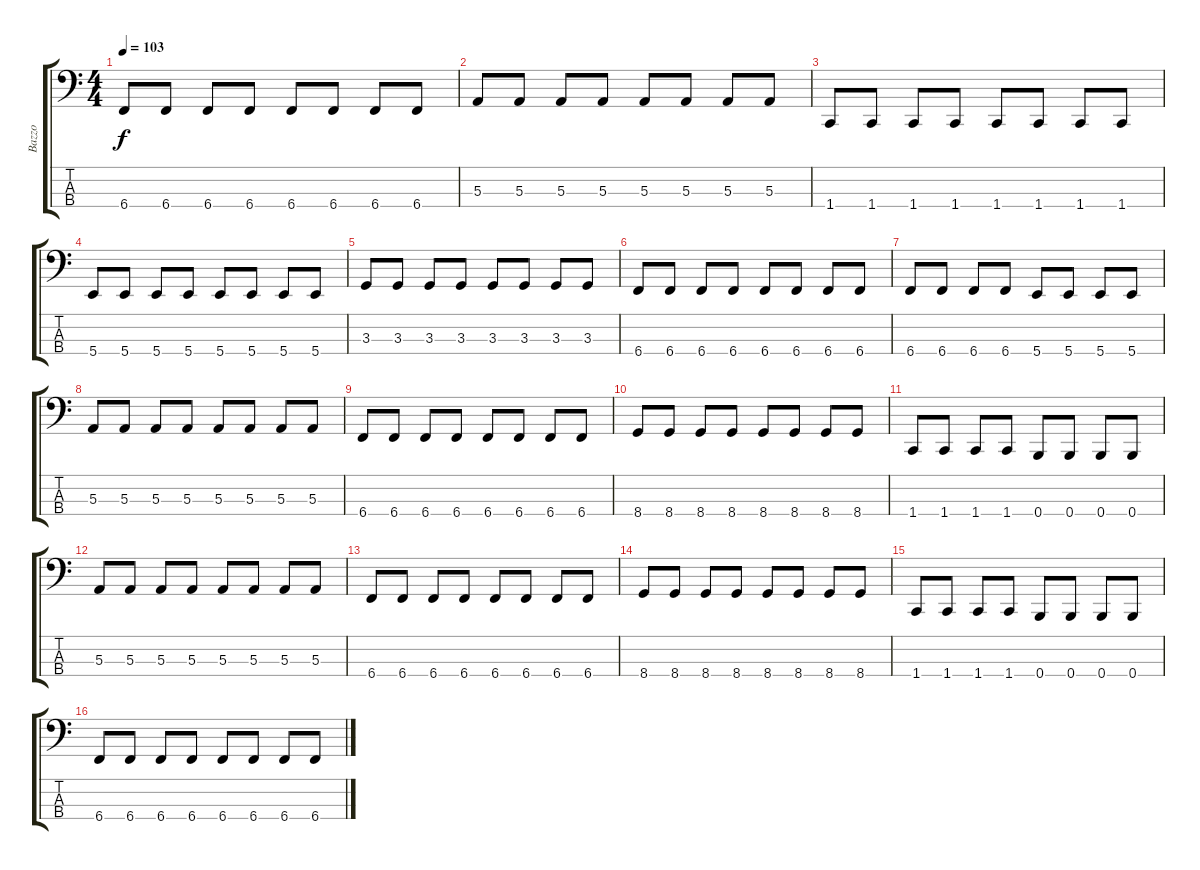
\track ("Bazzo" "Bazzo") {instrument electricbasspick}
\staff {score tabs}
\tuning (D2 A1 E1 B0) {hide}
\ts (4 4)
\tempo 103
\clef f4
\ks c
6.4.8{dy f} 6.4.8 6.4.8 6.4.8 6.4.8 6.4.8 6.4.8 6.4.8 |
5.3.8 5.3.8 5.3.8 5.3.8 5.3.8 5.3.8 5.3.8 5.3.8 |
1.4.8 1.4.8 1.4.8 1.4.8 1.4.8 1.4.8 1.4.8 1.4.8 |
5.4.8 5.4.8 5.4.8 5.4.8 5.4.8 5.4.8 5.4.8 5.4.8 |
3.3.8 3.3.8 3.3.8 3.3.8 3.3.8 3.3.8 3.3.8 3.3.8 |
6.4.8 6.4.8 6.4.8 6.4.8 6.4.8 6.4.8 6.4.8 6.4.8 |
6.4.8 6.4.8 6.4.8 6.4.8 5.4.8 5.4.8 5.4.8 5.4.8 |
5.3.8 5.3.8 5.3.8 5.3.8 5.3.8 5.3.8 5.3.8 5.3.8 |
6.4.8 6.4.8 6.4.8 6.4.8 6.4.8 6.4.8 6.4.8 6.4.8 |
8.4.8 8.4.8 8.4.8 8.4.8 8.4.8 8.4.8 8.4.8 8.4.8 |
1.4.8 1.4.8 1.4.8 1.4.8 0.4.8 0.4.8 0.4.8 0.4.8 |
5.3.8 5.3.8 5.3.8 5.3.8 5.3.8 5.3.8 5.3.8 5.3.8 |
6.4.8 6.4.8 6.4.8 6.4.8 6.4.8 6.4.8 6.4.8 6.4.8 |
8.4.8 8.4.8 8.4.8 8.4.8 8.4.8 8.4.8 8.4.8 8.4.8 |
1.4.8 1.4.8 1.4.8 1.4.8 0.4.8 0.4.8 0.4.8 0.4.8 |
6.4.8 6.4.8 6.4.8 6.4.8 6.4.8 6.4.8 6.4.8 6.4.8
